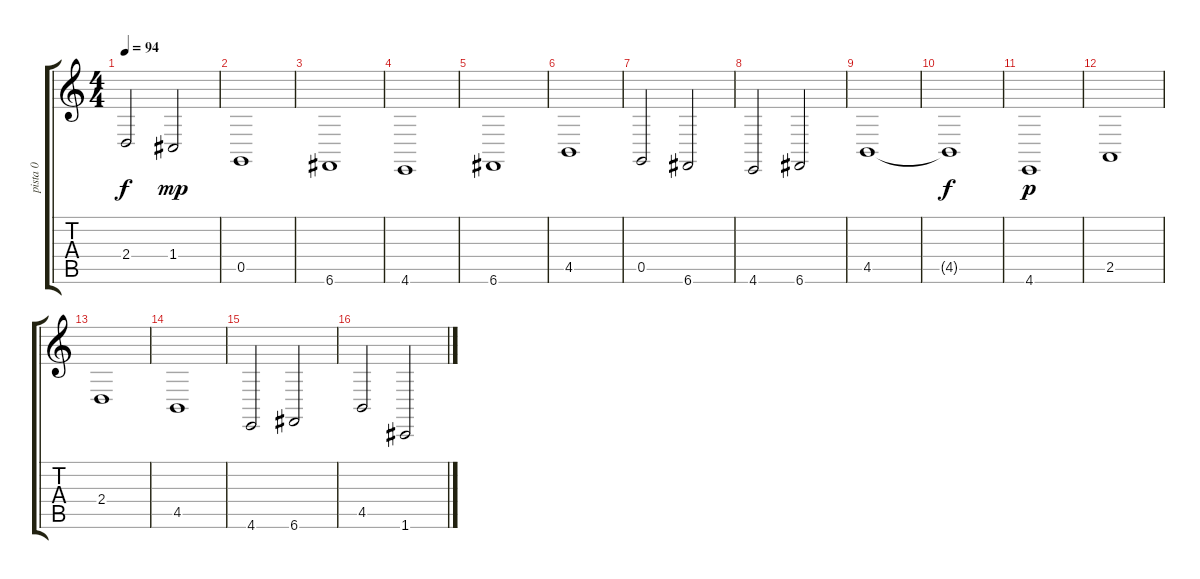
\track ("pista 0" "pista 0") {instrument brightacousticpiano}
\staff {score tabs}
\tuning (Eb4 C4 G3 C3 G2 C2) {hide}
\ts (4 4)
\tempo 94
\clef g2
\ks c
2.4{t}.2{dy f} 1.4.2{dy mp} |
0.5.1 |
6.6.1 |
4.6.1 |
6.6.1 |
4.5.1 |
0.5.2 6.6.2 |
4.6.2 6.6.2 |
4.5.1 |
4.5{t}.1{dy f volume 6} |
4.6.1{dy p volume 16} |
2.5.1{volume 16} |
2.4.1 |
4.5.1 |
4.6.2 6.6.2 |
4.5.2 1.6.2
